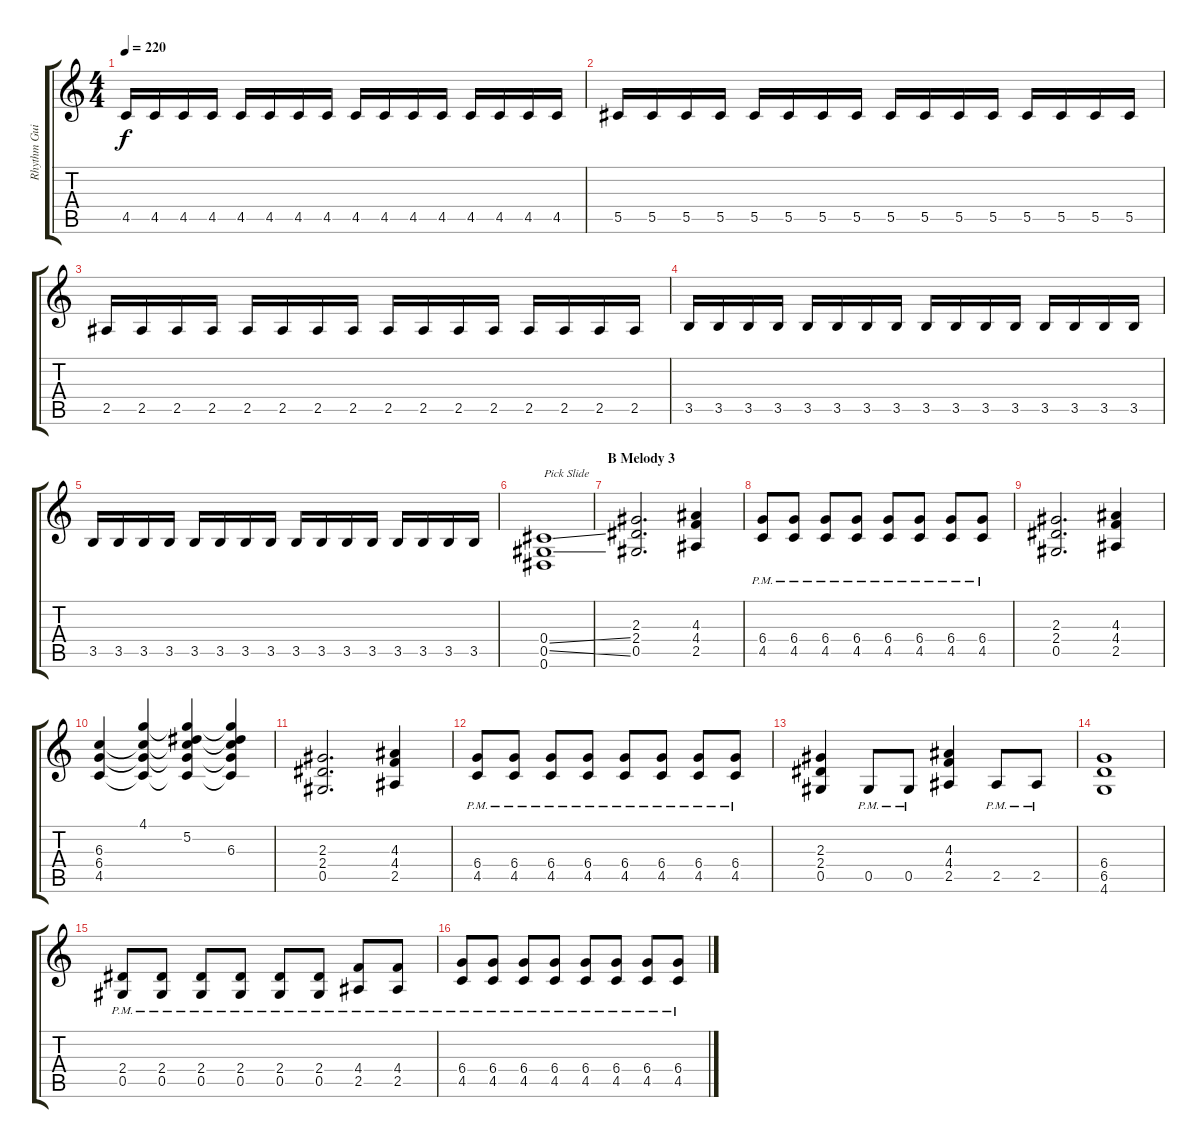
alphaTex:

\track ("Rhythm Guitar 1" "Rhythm Gui") {instrument distortionguitar}
\staff {score tabs}
\tuning (Eb4 Bb3 Gb3 Db3 Ab2 Eb2) {hide}
\ts (4 4)
\tempo 220
\clef g2
\ks c
4.5.16{dy f} 4.5.16 4.5.16 4.5.16 4.5.16 4.5.16 4.5.16 4.5.16 4.5.16 4.5.16 4.5.16 4.5.16 4.5.16 4.5.16 4.5.16 4.5.16 |
5.5.16 5.5.16 5.5.16 5.5.16 5.5.16 5.5.16 5.5.16 5.5.16 5.5.16 5.5.16 5.5.16 5.5.16 5.5.16 5.5.16 5.5.16 5.5.16 |
2.5.16 2.5.16 2.5.16 2.5.16 2.5.16 2.5.16 2.5.16 2.5.16 2.5.16 2.5.16 2.5.16 2.5.16 2.5.16 2.5.16 2.5.16 2.5.16 |
3.5.16 3.5.16 3.5.16 3.5.16 3.5.16 3.5.16 3.5.16 3.5.16 3.5.16 3.5.16 3.5.16 3.5.16 3.5.16 3.5.16 3.5.16 3.5.16 |
3.5.16 3.5.16 3.5.16 3.5.16 3.5.16 3.5.16 3.5.16 3.5.16 3.5.16 3.5.16 3.5.16 3.5.16 3.5.16 3.5.16 3.5.16 3.5.16 |
(0.4{ss} 0.5{ss} 0.6).1{txt "Pick Slide"} |
\section ("" "B Melody 3")
(2.3 2.4 0.5).2{d} (4.3 4.4 2.5).4 |
(6.4{pm} 4.5{pm}).8 (6.4{pm} 4.5{pm}).8 (6.4{pm} 4.5{pm}).8 (6.4{pm} 4.5{pm}).8 (6.4{pm} 4.5{pm}).8 (6.4{pm} 4.5{pm}).8 (6.4{pm} 4.5{pm}).8 (6.4{pm} 4.5{pm}).8 |
(2.3 2.4 0.5).2{d} (4.3 4.4 2.5).4 |
(6.3 6.4 4.5).4 (4.1 6.3{t} 6.4{t} 4.5{t}).4 (4.1{t} 5.2 6.3{t} 6.4{t} 4.5{t}).4 (4.1{t} 5.2{t} 6.3 6.4{t} 4.5{t}).4 |
(2.3 2.4 0.5).2{d} (4.3 4.4 2.5).4 |
(6.4{pm} 4.5{pm}).8 (6.4{pm} 4.5{pm}).8 (6.4{pm} 4.5{pm}).8 (6.4{pm} 4.5{pm}).8 (6.4{pm} 4.5{pm}).8 (6.4{pm} 4.5{pm}).8 (6.4{pm} 4.5{pm}).8 (6.4{pm} 4.5{pm}).8 |
(2.3 2.4 0.5).4 0.5{pm}.8 0.5{pm}.8 (4.3 4.4 2.5).4 2.5{pm}.8 2.5{pm}.8 |
(6.4 6.5 4.6).1 |
(2.4{pm} 0.5{pm}).8 (2.4{pm} 0.5{pm}).8 (2.4{pm} 0.5{pm}).8 (2.4{pm} 0.5{pm}).8 (2.4{pm} 0.5{pm}).8 (2.4{pm} 0.5{pm}).8 (4.4{pm} 2.5{pm}).8 (4.4{pm} 2.5{pm}).8 |
(6.4{pm} 4.5{pm}).8 (6.4{pm} 4.5{pm}).8 (6.4{pm} 4.5{pm}).8 (6.4{pm} 4.5{pm}).8 (6.4{pm} 4.5{pm}).8 (6.4{pm} 4.5{pm}).8 (6.4{pm} 4.5{pm}).8 (6.4{pm} 4.5{pm}).8
